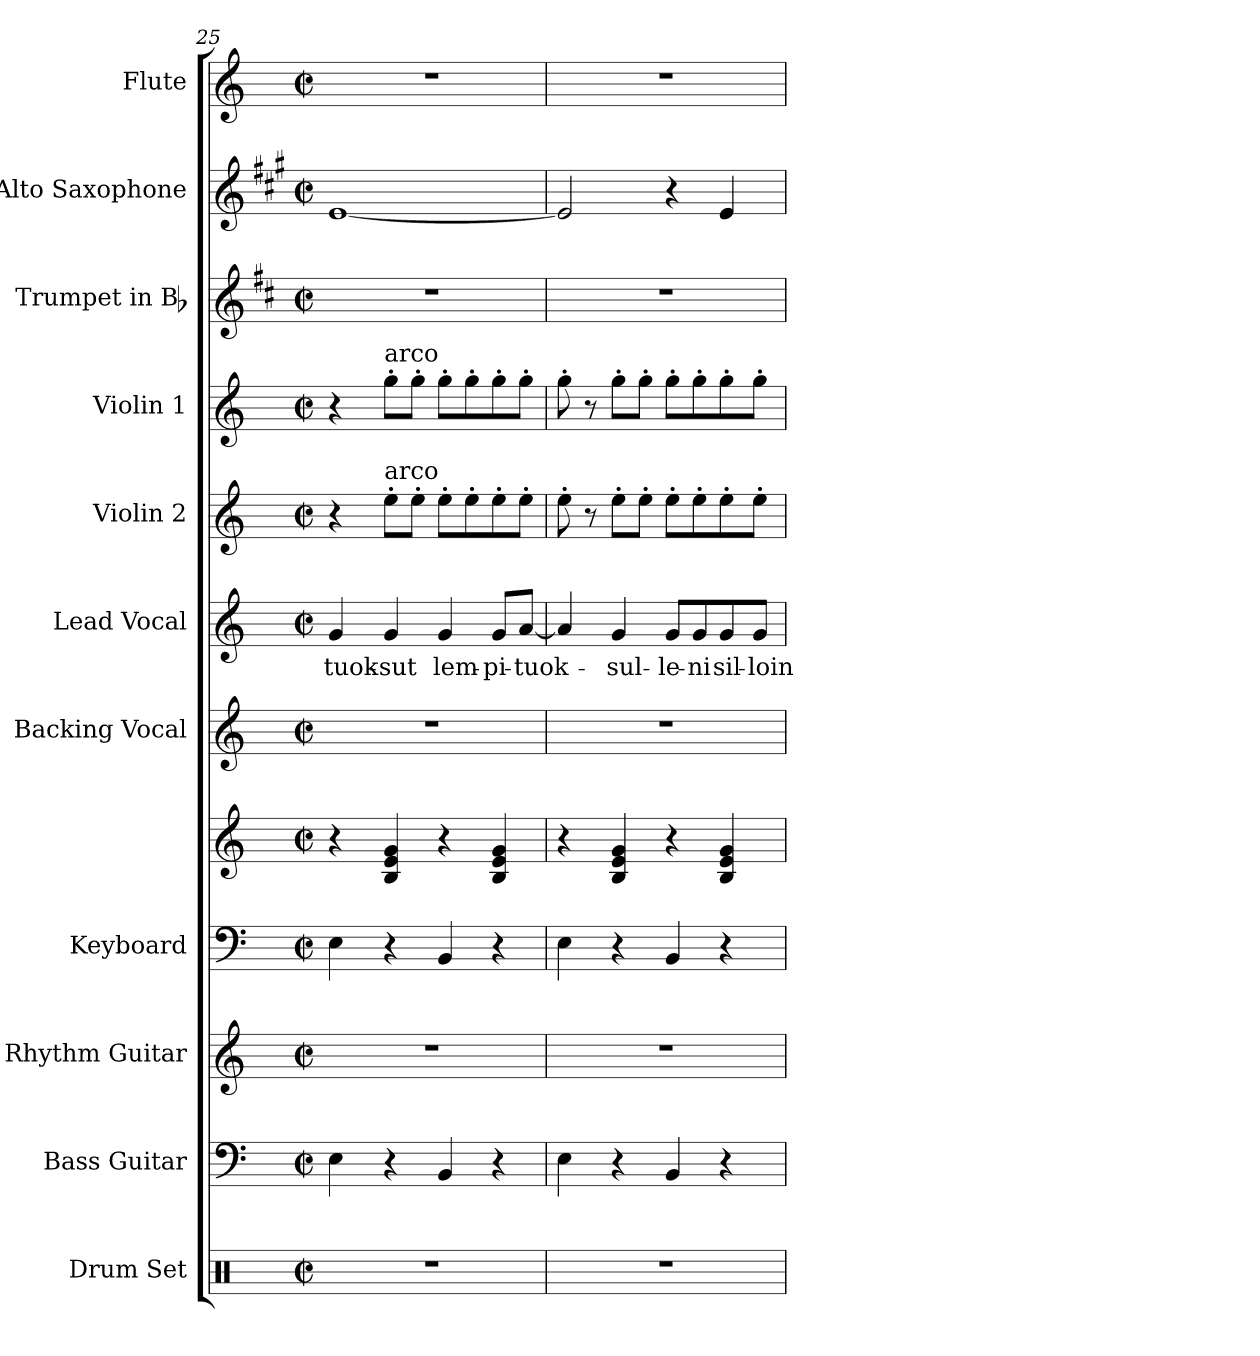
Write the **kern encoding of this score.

**kern	**kern	**kern	**kern	**kern	**kern	**kern	**text	**kern	**kern	**kern	**kern	**kern
*part11	*part10	*part9	*part8	*part8	*part7	*part6	*part6	*part5	*part4	*part3	*part2	*part1
*staff12	*staff11	*staff10	*staff9	*staff8	*staff7	*staff6	*staff6	*staff5	*staff4	*staff3	*staff2	*staff1
*I"Drum Set	*I"Bass Guitar	*I"Rhythm Guitar	*I"Keyboard	*	*I"Backing Vocal	*I"Lead Vocal	*	*I"Violin 2	*I"Violin 1	*I"Trumpet in Bb	*I"Alto Saxophone	*I"Flute
*I'Dr.	*I'Bass	*I'Rhy.	*I'Kbd.	*	*	*	*	*I'Vln. 2	*I'Vln. 1	*I'Tpt.	*I'Alto Sax.	*I'Fl.
*clefX	*clefF4	*clefG2	*clefF4	*clefG2	*clefG2	*clefG2	*	*clefG2	*clefG2	*clefG2	*clefG2	*clefG2
*	*ITrd7c12	*ITrd7c12	*	*	*	*	*	*	*	*ITrd1c2	*ITrd5c9	*
*k[]	*k[]	*k[]	*k[]	*k[]	*k[]	*k[]	*	*k[]	*k[]	*k[]	*k[]	*k[]
*C:	*C:	*C:	*C:	*C:	*C:	*C:	*	*C:	*C:	*C:	*C:	*C:
*M2/2	*M2/2	*M2/2	*M2/2	*M2/2	*M2/2	*M2/2	*	*M2/2	*M2/2	*M2/2	*M2/2	*M2/2
*met(c|)	*met(c|)	*met(c|)	*met(c|)	*met(c|)	*met(c|)	*met(c|)	*	*met(c|)	*met(c|)	*met(c|)	*met(c|)	*met(c|)
=25	=25	=25	=25	=25	=25	=25	=25	=25	=25	=25	=25	=25
!	!	!	!	!	!	!	!LO:LY:b:color=#000000	!	!	!	!	!
1r	4EEi\	1r	4Ei\	4r	1r	4gi/	tuok-	4r	4r	1r	[<1Gi	1r
!	!	!	!	!	!	!	!	!	!LO:TX:a:t=arco	!	!	!
!	!	!	!	!	!	!	!	!LO:TX:a:t=arco	!	!	!	!
!	!	!	!	!	!	!	!LO:LY:b:color=#000000	!	!	!	!	!
.	4r	.	4r	4Bi/ 4ei 4gi	.	4gi/	-sut	8ee'i\L	8gg'i\L	.	.	.
.	.	.	.	.	.	.	.	8ee'i\J	8gg'i\J	.	.	.
!	!	!	!	!	!	!	!LO:LY:b:color=#000000	!	!	!	!	!
.	4BBBi/	.	4BBi/	4r	.	4gi/	lem-	8ee'i\L	8gg'i\L	.	.	.
.	.	.	.	.	.	.	.	8ee'i\	8gg'i\	.	.	.
!	!	!	!	!	!	!	!LO:LY:b:color=#000000	!	!	!	!	!
.	4r	.	4r	4Bi/ 4ei 4gi	.	8gi/L	-pi-	8ee'i\	8gg'i\	.	.	.
!	!	!	!	!	!	!	!LO:LY:b:color=#000000	!	!	!	!	!
.	.	.	.	.	.	[<8ai/J	-tuok-	8ee'i\J	8gg'i\J	.	.	.
=26	=26	=26	=26	=26	=26	=26	=26	=26	=26	=26	=26	=26
1r	4EEi\	1r	4Ei\	4r	1r	4ai/]	.	8ee'i\	8gg'i\	1r	2Gi/]	1r
.	.	.	.	.	.	.	.	8r	8r	.	.	.
!	!	!	!	!	!	!	!LO:LY:b:color=#000000	!	!	!	!	!
.	4r	.	4r	4Bi/ 4ei 4gi	.	4gi/	-sul-	8ee'i\L	8gg'i\L	.	.	.
.	.	.	.	.	.	.	.	8ee'i\J	8gg'i\J	.	.	.
!	!	!	!	!	!	!	!LO:LY:b:color=#000000	!	!	!	!	!
.	4BBBi/	.	4BBi/	4r	.	8gi/L	-le-	8ee'i\L	8gg'i\L	.	4r	.
!	!	!	!	!	!	!	!LO:LY:b:color=#000000	!	!	!	!	!
.	.	.	.	.	.	8gi/	-ni	8ee'i\	8gg'i\	.	.	.
!	!	!	!	!	!	!	!LO:LY:b:color=#000000	!	!	!	!	!
.	4r	.	4r	4Bi/ 4ei 4gi	.	8gi/	sil-	8ee'i\	8gg'i\	.	4Gi/	.
!	!	!	!	!	!	!	!LO:LY:b:color=#000000	!	!	!	!	!
.	.	.	.	.	.	8gi/J	-loin	8ee'i\J	8gg'i\J	.	.	.
=	=	=	=	=	=	=	=	=	=	=	=	=
*-	*-	*-	*-	*-	*-	*-	*-	*-	*-	*-	*-	*-
